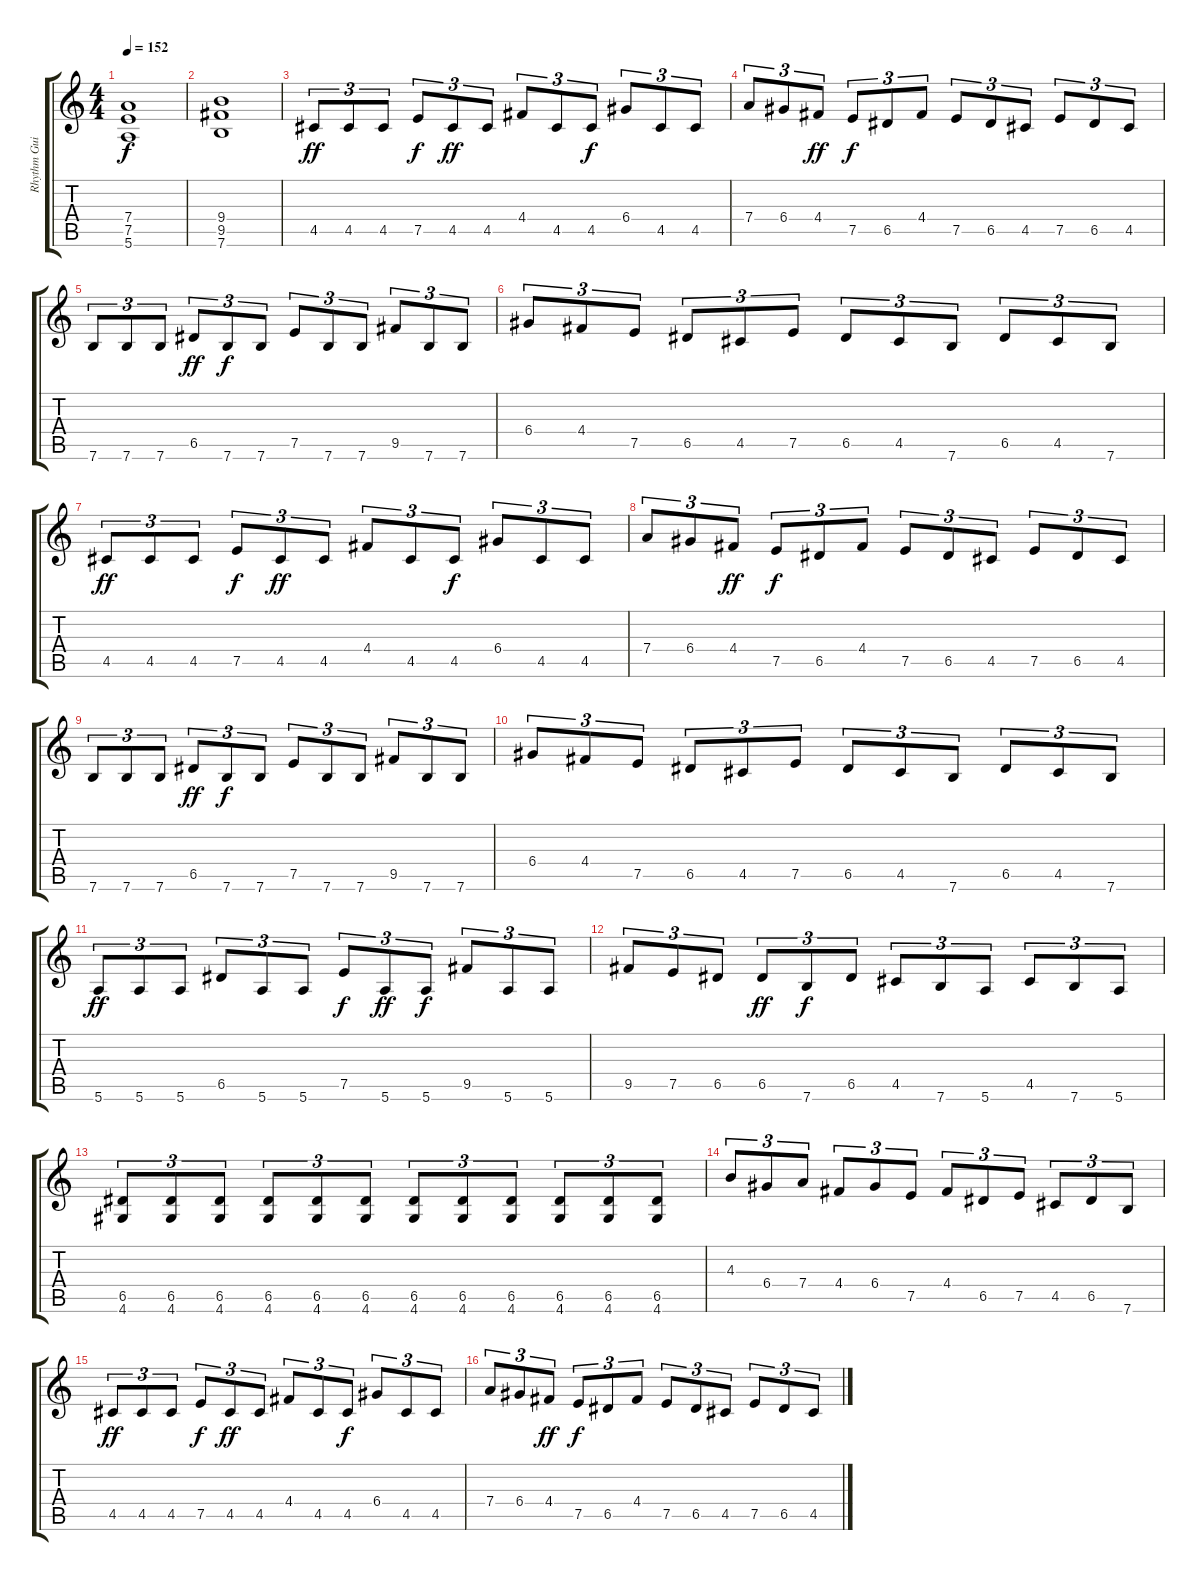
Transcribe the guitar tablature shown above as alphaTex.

\track ("Rhythm Guitar" "Rhythm Gui") {instrument overdrivenguitar}
\staff {score tabs}
\tuning (E4 B3 G3 D3 A2 E2) {hide}
\ts (4 4)
\tempo 152
\clef g2
\ks c
(7.4 7.5 5.6).1{dy f} |
(9.4 9.5 7.6).1 |
4.5.8{tu (3 2) dy ff} 4.5.8{tu (3 2)} 4.5.8{tu (3 2)} 7.5.8{tu (3 2) dy f} 4.5.8{tu (3 2) dy ff} 4.5.8{tu (3 2)} 4.4.8{tu (3 2)} 4.5.8{tu (3 2)} 4.5.8{tu (3 2) dy f} 6.4.8{tu (3 2)} 4.5.8{tu (3 2)} 4.5.8{tu (3 2)} |
7.4.8{tu (3 2)} 6.4.8{tu (3 2)} 4.4.8{tu (3 2) dy ff} 7.5.8{tu (3 2) dy f} 6.5.8{tu (3 2)} 4.4.8{tu (3 2)} 7.5.8{tu (3 2)} 6.5.8{tu (3 2)} 4.5.8{tu (3 2)} 7.5.8{tu (3 2)} 6.5.8{tu (3 2)} 4.5.8{tu (3 2)} |
7.6.8{tu (3 2)} 7.6.8{tu (3 2)} 7.6.8{tu (3 2)} 6.5.8{tu (3 2) dy ff} 7.6.8{tu (3 2) dy f} 7.6.8{tu (3 2)} 7.5.8{tu (3 2)} 7.6.8{tu (3 2)} 7.6.8{tu (3 2)} 9.5.8{tu (3 2)} 7.6.8{tu (3 2)} 7.6.8{tu (3 2)} |
6.4.8{tu (3 2)} 4.4.8{tu (3 2)} 7.5.8{tu (3 2)} 6.5.8{tu (3 2)} 4.5.8{tu (3 2)} 7.5.8{tu (3 2)} 6.5.8{tu (3 2)} 4.5.8{tu (3 2)} 7.6.8{tu (3 2)} 6.5.8{tu (3 2)} 4.5.8{tu (3 2)} 7.6.8{tu (3 2)} |
4.5.8{tu (3 2) dy ff} 4.5.8{tu (3 2)} 4.5.8{tu (3 2)} 7.5.8{tu (3 2) dy f} 4.5.8{tu (3 2) dy ff} 4.5.8{tu (3 2)} 4.4.8{tu (3 2)} 4.5.8{tu (3 2)} 4.5.8{tu (3 2) dy f} 6.4.8{tu (3 2)} 4.5.8{tu (3 2)} 4.5.8{tu (3 2)} |
7.4.8{tu (3 2)} 6.4.8{tu (3 2)} 4.4.8{tu (3 2) dy ff} 7.5.8{tu (3 2) dy f} 6.5.8{tu (3 2)} 4.4.8{tu (3 2)} 7.5.8{tu (3 2)} 6.5.8{tu (3 2)} 4.5.8{tu (3 2)} 7.5.8{tu (3 2)} 6.5.8{tu (3 2)} 4.5.8{tu (3 2)} |
7.6.8{tu (3 2)} 7.6.8{tu (3 2)} 7.6.8{tu (3 2)} 6.5.8{tu (3 2) dy ff} 7.6.8{tu (3 2) dy f} 7.6.8{tu (3 2)} 7.5.8{tu (3 2)} 7.6.8{tu (3 2)} 7.6.8{tu (3 2)} 9.5.8{tu (3 2)} 7.6.8{tu (3 2)} 7.6.8{tu (3 2)} |
6.4.8{tu (3 2)} 4.4.8{tu (3 2)} 7.5.8{tu (3 2)} 6.5.8{tu (3 2)} 4.5.8{tu (3 2)} 7.5.8{tu (3 2)} 6.5.8{tu (3 2)} 4.5.8{tu (3 2)} 7.6.8{tu (3 2)} 6.5.8{tu (3 2)} 4.5.8{tu (3 2)} 7.6.8{tu (3 2)} |
5.6.8{tu (3 2) dy ff} 5.6.8{tu (3 2)} 5.6.8{tu (3 2)} 6.5.8{tu (3 2)} 5.6.8{tu (3 2)} 5.6.8{tu (3 2)} 7.5.8{tu (3 2) dy f} 5.6.8{tu (3 2) dy ff} 5.6.8{tu (3 2) dy f} 9.5.8{tu (3 2)} 5.6.8{tu (3 2)} 5.6.8{tu (3 2)} |
9.5.8{tu (3 2)} 7.5.8{tu (3 2)} 6.5.8{tu (3 2)} 6.5.8{tu (3 2) dy ff} 7.6.8{tu (3 2) dy f} 6.5.8{tu (3 2)} 4.5.8{tu (3 2)} 7.6.8{tu (3 2)} 5.6.8{tu (3 2)} 4.5.8{tu (3 2)} 7.6.8{tu (3 2)} 5.6.8{tu (3 2)} |
(6.5 4.6).8{tu (3 2)} (6.5 4.6).8{tu (3 2)} (6.5 4.6).8{tu (3 2)} (6.5 4.6).8{tu (3 2)} (6.5 4.6).8{tu (3 2)} (6.5 4.6).8{tu (3 2)} (6.5 4.6).8{tu (3 2)} (6.5 4.6).8{tu (3 2)} (6.5 4.6).8{tu (3 2)} (6.5 4.6).8{tu (3 2)} (6.5 4.6).8{tu (3 2)} (6.5 4.6).8{tu (3 2)} |
4.3.8{tu (3 2)} 6.4.8{tu (3 2)} 7.4.8{tu (3 2)} 4.4.8{tu (3 2)} 6.4.8{tu (3 2)} 7.5.8{tu (3 2)} 4.4.8{tu (3 2)} 6.5.8{tu (3 2)} 7.5.8{tu (3 2)} 4.5.8{tu (3 2)} 6.5.8{tu (3 2)} 7.6.8{tu (3 2)} |
4.5.8{tu (3 2) dy ff} 4.5.8{tu (3 2)} 4.5.8{tu (3 2)} 7.5.8{tu (3 2) dy f} 4.5.8{tu (3 2) dy ff} 4.5.8{tu (3 2)} 4.4.8{tu (3 2)} 4.5.8{tu (3 2)} 4.5.8{tu (3 2) dy f} 6.4.8{tu (3 2)} 4.5.8{tu (3 2)} 4.5.8{tu (3 2)} |
7.4.8{tu (3 2)} 6.4.8{tu (3 2)} 4.4.8{tu (3 2) dy ff} 7.5.8{tu (3 2) dy f} 6.5.8{tu (3 2)} 4.4.8{tu (3 2)} 7.5.8{tu (3 2)} 6.5.8{tu (3 2)} 4.5.8{tu (3 2)} 7.5.8{tu (3 2)} 6.5.8{tu (3 2)} 4.5.8{tu (3 2)}
